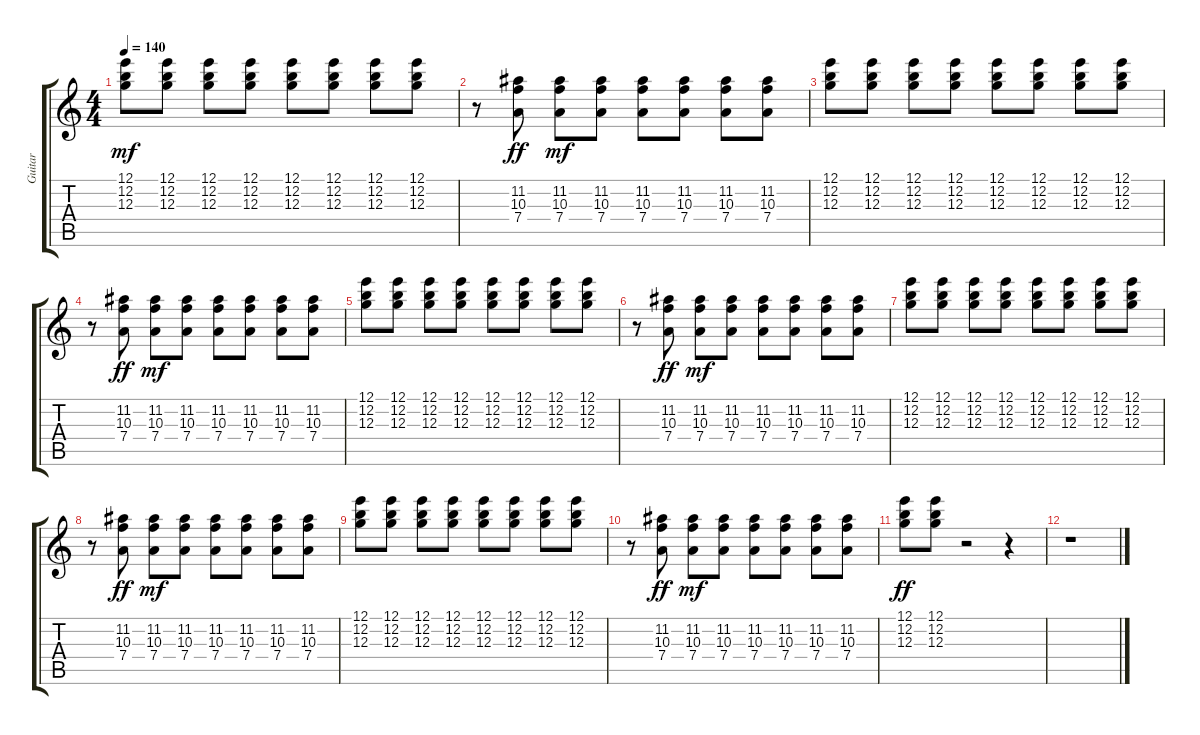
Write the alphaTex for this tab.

\track ("Guitar" "Guitar") {instrument electricguitarclean}
\staff {score tabs}
\tuning (E4 B3 G3 D3 A2 E2) {hide}
\ts (4 4)
\tempo 140
\clef g2
\ks c
(12.1 12.2 12.3).8{dy mf} (12.1 12.2 12.3).8 (12.1 12.2 12.3).8 (12.1 12.2 12.3).8 (12.1 12.2 12.3).8 (12.1 12.2 12.3).8 (12.1 12.2 12.3).8 (12.1 12.2 12.3).8 |
r.8 (11.2 10.3 7.4).8{dy ff} (11.2 10.3 7.4).8{dy mf} (11.2 10.3 7.4).8 (11.2 10.3 7.4).8 (11.2 10.3 7.4).8 (11.2 10.3 7.4).8 (11.2 10.3 7.4).8 |
(12.1 12.2 12.3).8 (12.1 12.2 12.3).8 (12.1 12.2 12.3).8 (12.1 12.2 12.3).8 (12.1 12.2 12.3).8 (12.1 12.2 12.3).8 (12.1 12.2 12.3).8 (12.1 12.2 12.3).8 |
r.8 (11.2 10.3 7.4).8{dy ff} (11.2 10.3 7.4).8{dy mf} (11.2 10.3 7.4).8 (11.2 10.3 7.4).8 (11.2 10.3 7.4).8 (11.2 10.3 7.4).8 (11.2 10.3 7.4).8 |
(12.1 12.2 12.3).8 (12.1 12.2 12.3).8 (12.1 12.2 12.3).8 (12.1 12.2 12.3).8 (12.1 12.2 12.3).8 (12.1 12.2 12.3).8 (12.1 12.2 12.3).8 (12.1 12.2 12.3).8 |
r.8 (11.2 10.3 7.4).8{dy ff} (11.2 10.3 7.4).8{dy mf} (11.2 10.3 7.4).8 (11.2 10.3 7.4).8 (11.2 10.3 7.4).8 (11.2 10.3 7.4).8 (11.2 10.3 7.4).8 |
(12.1 12.2 12.3).8 (12.1 12.2 12.3).8 (12.1 12.2 12.3).8 (12.1 12.2 12.3).8 (12.1 12.2 12.3).8 (12.1 12.2 12.3).8 (12.1 12.2 12.3).8 (12.1 12.2 12.3).8 |
r.8 (11.2 10.3 7.4).8{dy ff} (11.2 10.3 7.4).8{dy mf} (11.2 10.3 7.4).8 (11.2 10.3 7.4).8 (11.2 10.3 7.4).8 (11.2 10.3 7.4).8 (11.2 10.3 7.4).8 |
(12.1 12.2 12.3).8 (12.1 12.2 12.3).8 (12.1 12.2 12.3).8 (12.1 12.2 12.3).8 (12.1 12.2 12.3).8 (12.1 12.2 12.3).8 (12.1 12.2 12.3).8 (12.1 12.2 12.3).8 |
r.8 (11.2 10.3 7.4).8{dy ff} (11.2 10.3 7.4).8{dy mf} (11.2 10.3 7.4).8 (11.2 10.3 7.4).8 (11.2 10.3 7.4).8 (11.2 10.3 7.4).8 (11.2 10.3 7.4).8 |
(12.1 12.2 12.3).8{dy ff} (12.1 12.2 12.3).8 r.2 r.4 |
r.1
